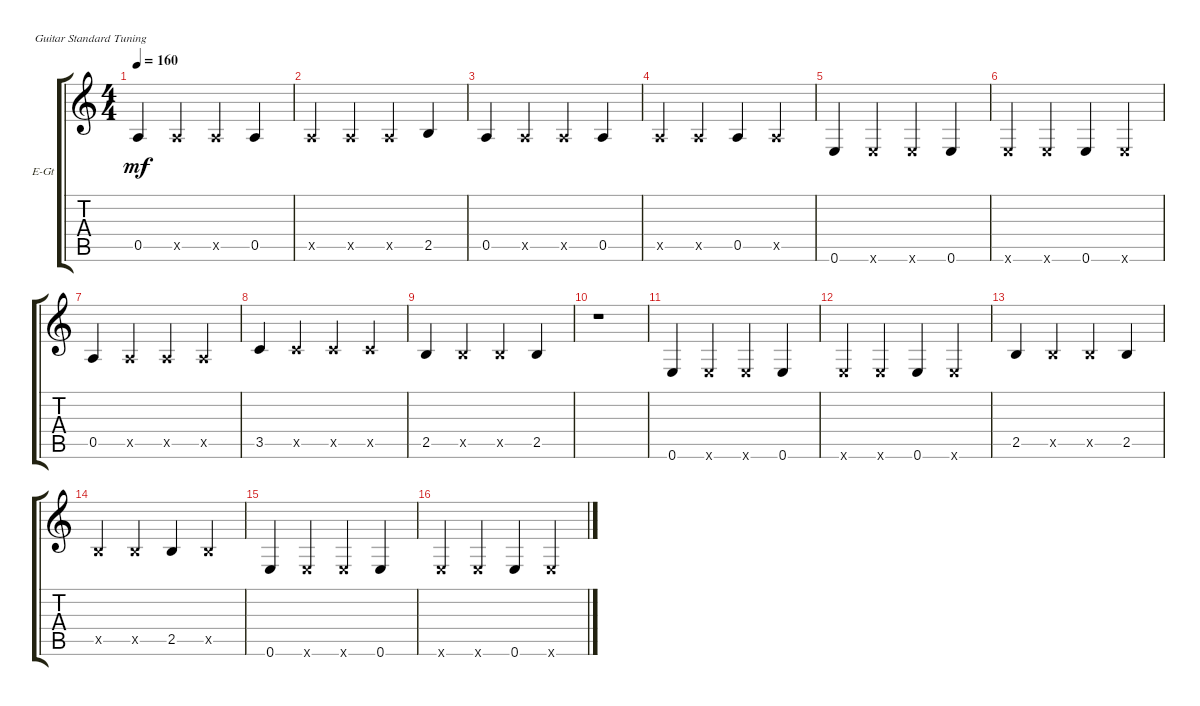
\defaultSystemsLayout 4
\bracketExtendMode groupsimilarinstruments
\firstSystemTrackNameOrientation horizontal
\otherSystemsTrackNameOrientation horizontal
\track ("Electric Guitar" "E-Gt") {instrument distortionguitar}
\staff {score tabs}
\tuning (E4 B3 G3 D3 A2 E2)
\ts (4 4)
\tempo 160
\clef g2
\ks c
0.5.4{dy mf} 0.5{x}.4 0.5{x}.4 0.5.4 |
0.5{x}.4 0.5{x}.4 0.5{x}.4 2.5.4 |
0.5.4 0.5{x}.4 0.5{x}.4 0.5.4 |
0.5{x}.4 0.5{x}.4 0.5.4 0.5{x}.4 |
0.6.4 0.6{x}.4 0.6{x}.4 0.6.4 |
0.6{x}.4 0.6{x}.4 0.6.4 0.6{x}.4 |
0.5.4 0.5{x}.4 0.5{x}.4 0.5{x}.4 |
3.5.4 3.5{x}.4 3.5{x}.4 3.5{x}.4 |
2.5.4 2.5{x}.4 2.5{x}.4 2.5.4 |
r.1 |
0.6.4 0.6{x}.4 0.6{x}.4 0.6.4 |
0.6{x}.4 0.6{x}.4 0.6.4 0.6{x}.4 |
2.5.4 2.5{x}.4 2.5{x}.4 2.5.4 |
2.5{x}.4 2.5{x}.4 2.5.4 2.5{x}.4 |
0.6.4 0.6{x}.4 0.6{x}.4 0.6.4 |
0.6{x}.4 0.6{x}.4 0.6.4 0.6{x}.4
